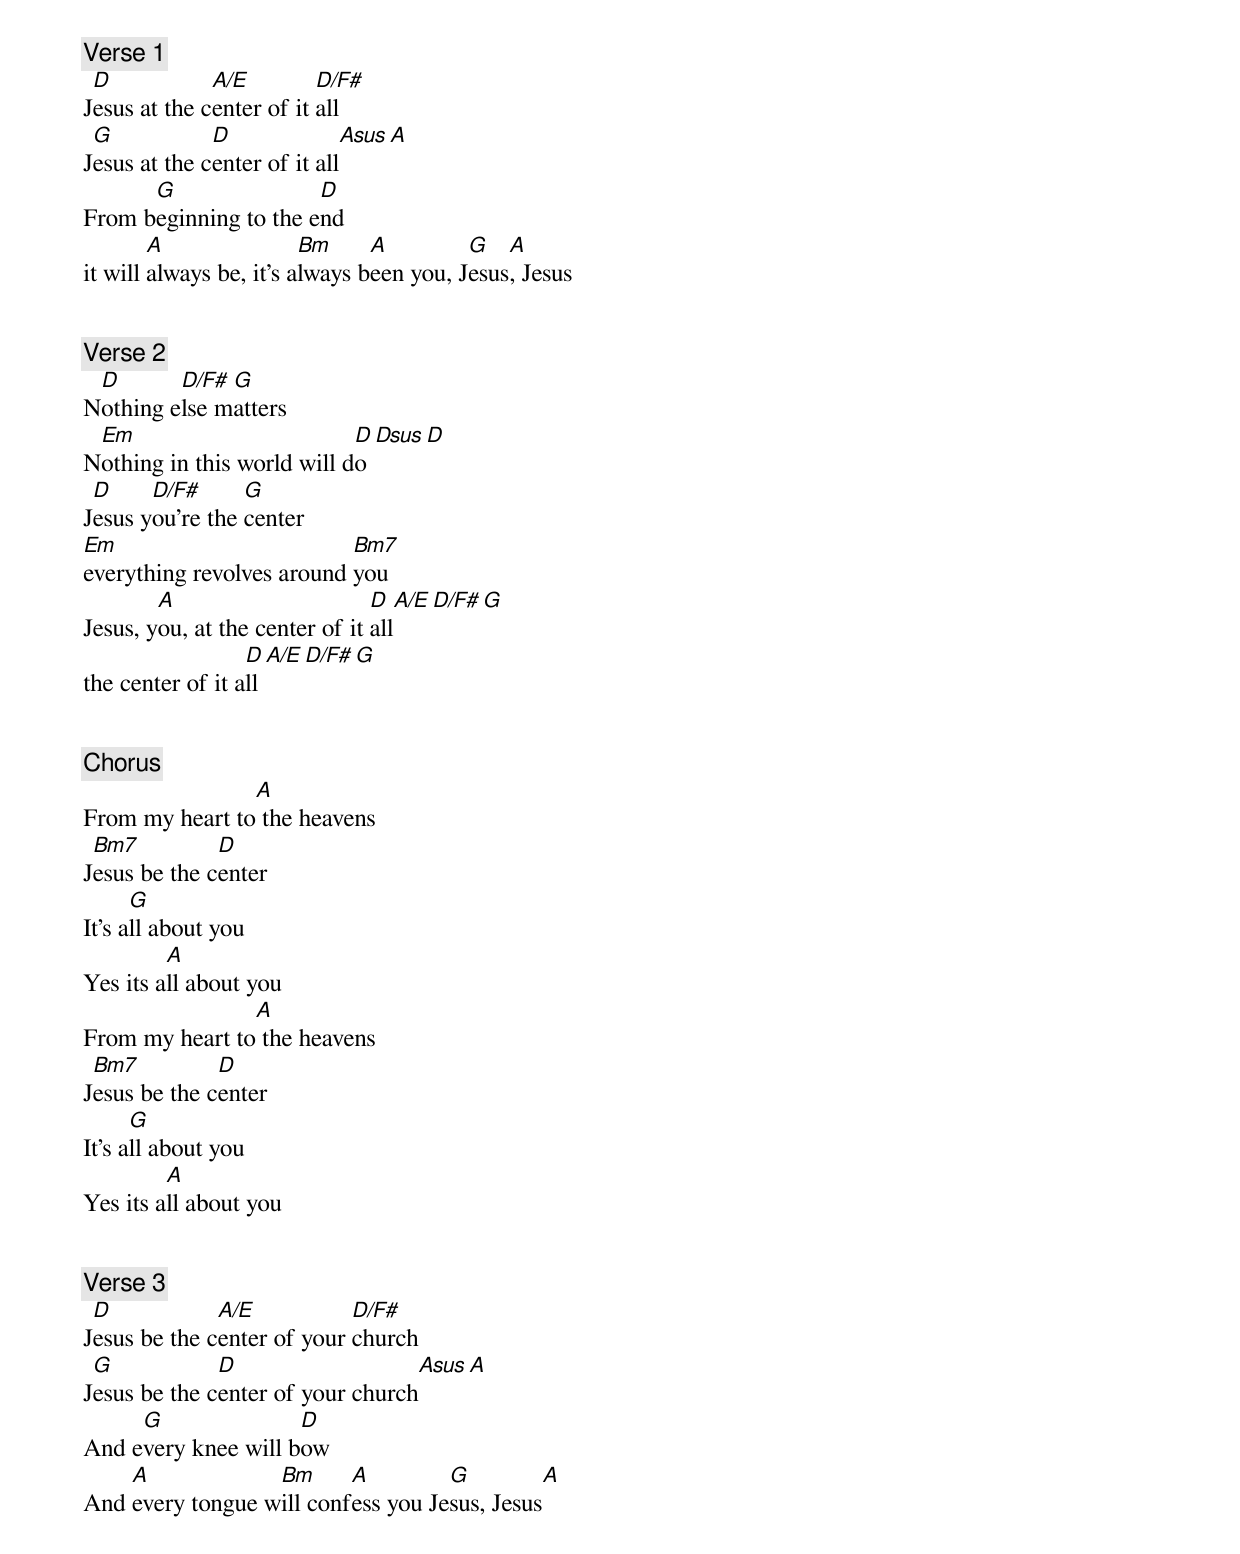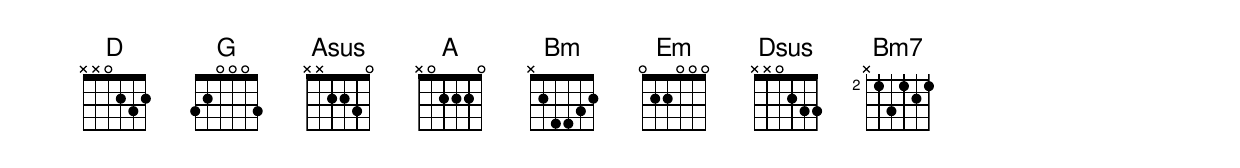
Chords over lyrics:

[Verse 1]
 D            A/E         D/F#
Jesus at the center of it all
 G            D                  Asus A
Jesus at the center of it all
      G                D
From beginning to the end
        A                Bm     A         G   A
it will always be, it's always been you, Jesus, Jesus


[Verse 2]
 D       D/F# G
Nothing else matters
 Em                         D  Dsus  D
Nothing in this world will do
 D     D/F#      G
Jesus you're the center
Em                         Bm7
everything revolves around you
        A                       D    A/E  D/F#  G
Jesus, you, at the center of it all
                  D  A/E  D/F#  G
the center of it all


[Chorus]
                A
From my heart to the heavens
 Bm7          D
Jesus be the center
      G
It's all about you
         A
Yes its all about you
                A
From my heart to the heavens
 Bm7          D
Jesus be the center
      G
It's all about you
         A
Yes its all about you


[Verse 3]
 D            A/E           D/F#
Jesus be the center of your church
 G            D                     Asus A
Jesus be the center of your church
     G               D
And every knee will bow
    A             Bm      A         G           A
And every tongue will confess you Jesus, Jesus
